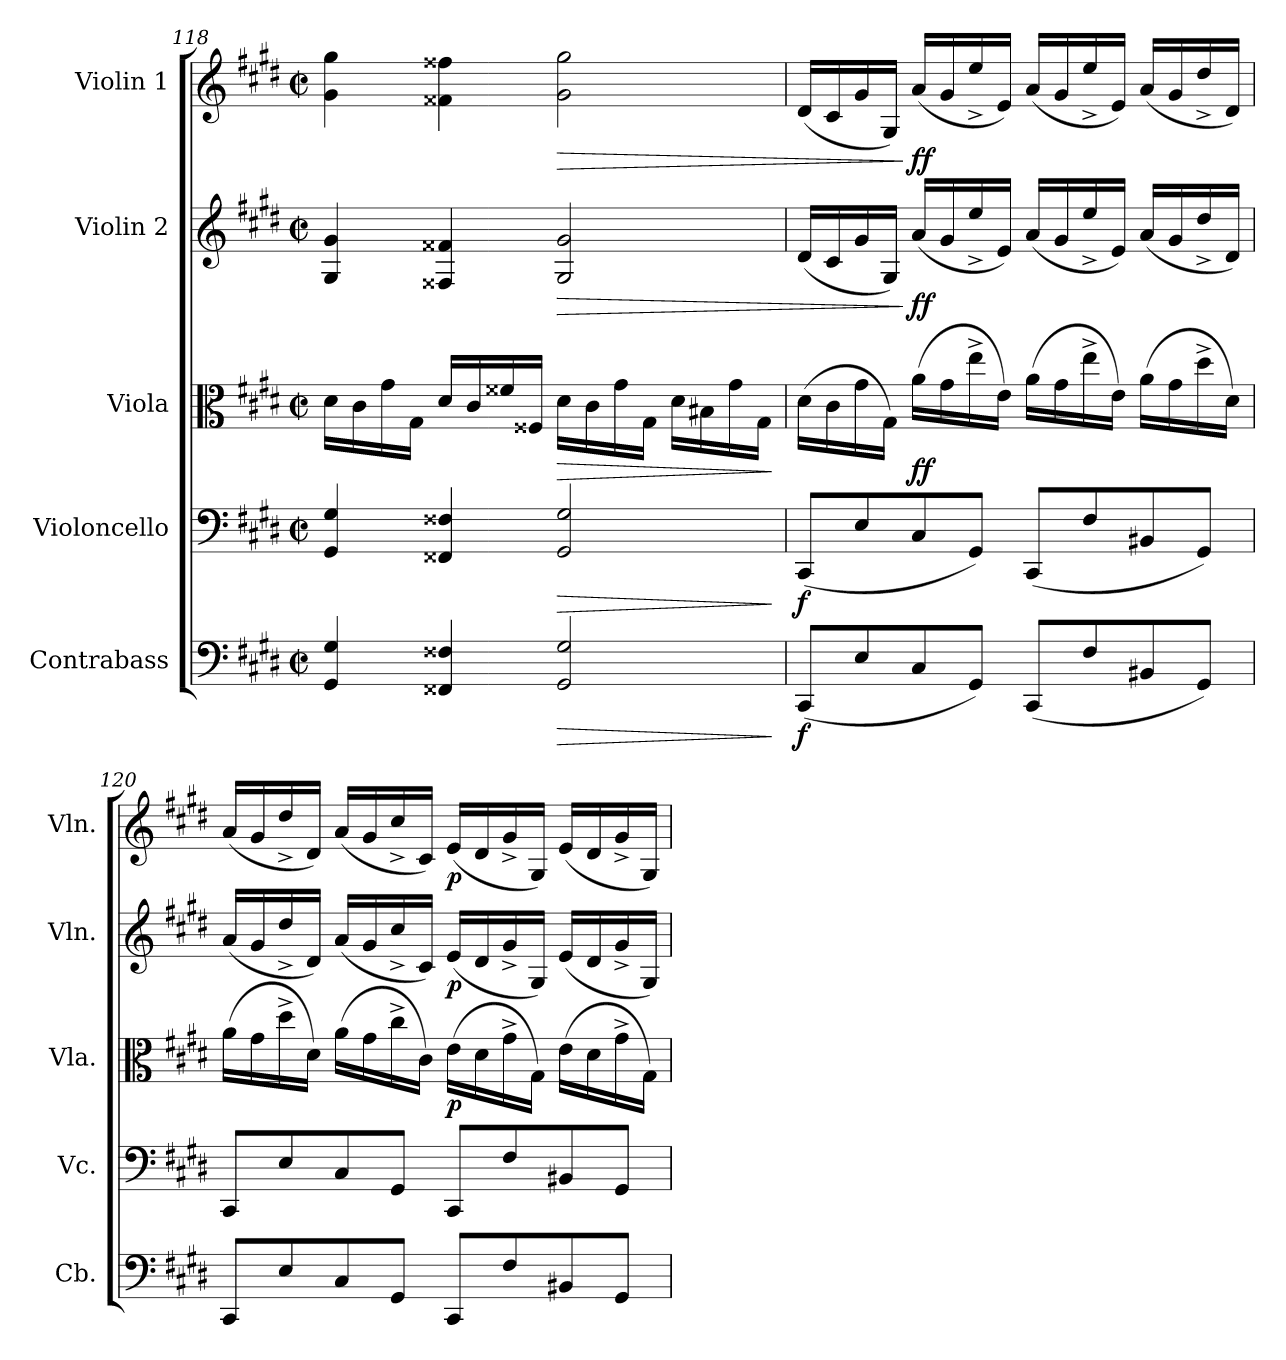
**kern	**dynam	**kern	**dynam	**kern	**dynam	**kern	**dynam	**kern	**dynam
*part5	*part5	*part4	*part4	*part3	*part3	*part2	*part2	*part1	*part1
*staff5	*staff5	*staff4	*staff4	*staff3	*staff3	*staff2	*staff2	*staff1	*staff1
*I"Contrabass	*	*I"Violoncello	*	*I"Viola	*	*I"Violin 2	*	*I"Violin 1	*
*I'Cb.	*	*I'Vc.	*	*I'Vla.	*	*I'Vln.	*	*I'Vln.	*
!!LO:PB:g=z
*clefF4	*	*clefF4	*	*clefC3	*	*clefG2	*	*clefG2	*
*ITrd7c12	*	*	*	*	*	*	*	*	*
*k[f#c#g#d#]	*	*k[f#c#g#d#]	*	*k[f#c#g#d#]	*	*k[f#c#g#d#]	*	*k[f#c#g#d#]	*
*M2/2	*	*M2/2	*	*M2/2	*	*M2/2	*	*M2/2	*
*met(c|)	*	*met(c|)	*	*met(c|)	*	*met(c|)	*	*met(c|)	*
=118	=118	=118	=118	=118	=118	=118	=118	=118	=118
4GGG#/ 4GG#/	.	4GG#/ 4G#/	.	16d#\LL	.	4G#/ 4g#/	.	4g#\ 4gg#\	.
.	.	.	.	16c#\	.	.	.	.	.
.	.	.	.	16g#\	.	.	.	.	.
.	.	.	.	16G#\JJ	.	.	.	.	.
4FFF##X/ 4FF##X/	.	4FF##X/ 4F##X/	.	16d#/LL	.	4F##X/ 4f##X/	.	4f##X\ 4ff##X\	.
.	.	.	.	16c#/	.	.	.	.	.
.	.	.	.	16f##X/	.	.	.	.	.
.	.	.	.	16F##X/JJ	.	.	.	.	.
!	!LO:HP:b	!	!LO:HP:b	!	!LO:HP:b	!	!LO:HP:b	!	!LO:HP:b
2GGG#/ 2GG#/	>	2GG#/ 2G#/	>	16d#\LL	>	2G#/ 2g#/	>	2g#\ 2gg#\	>
.	.	.	.	16c#\	.	.	.	.	.
.	.	.	.	16g#\	.	.	.	.	.
.	.	.	.	16G#\JJ	.	.	.	.	.
.	.	.	.	16d#\LL	.	.	.	.	.
.	.	.	.	16B#X\	.	.	.	.	.
.	.	.	.	16g#\	.	.	.	.	.
.	.	.	.	16G#\JJ	.	.	.	.	.
.	]	.	]	.	]	.	.	.	.
=119	=119	=119	=119	=119	=119	=119	=119	=119	=119
!	!LO:DY:b	!	!LO:DY:b	!	!	!	!	!	!
(8CCC#/L	f	(8CC#/L	f	(16d#\LL	.	(16d#/LL	.	(16d#/LL	.
.	.	.	.	16c#\	.	16c#/	.	16c#/	.
8EE/	.	8E/	.	16g#\	.	16g#/	.	16g#/	.
.	.	.	.	16G#\JJ)	.	16G#/JJ)	.	16G#/JJ)	.
!	!	!	!	!	!LO:DY:b	!	!LO:DY:n=1:b	!	!LO:DY:n=1:b
8CC#/	.	8C#/	.	(16a\LL	ff	(16a/LL	] ff	(16a/LL	] ff
.	.	.	.	16g#\	.	16g#/	.	16g#/	.
8GGG#/J)	.	8GG#/J)	.	16ee^\	.	16ee^/	.	16ee^/	.
.	.	.	.	16e\JJ)	.	16e/JJ)	.	16e/JJ)	.
(8CCC#/L	.	(8CC#/L	.	(16a\LL	.	(16a/LL	.	(16a/LL	.
.	.	.	.	16g#\	.	16g#/	.	16g#/	.
8FF#/	.	8F#/	.	16ee^\	.	16ee^/	.	16ee^/	.
.	.	.	.	16e\JJ)	.	16e/JJ)	.	16e/JJ)	.
8BBB#X/	.	8BB#X/	.	(16a\LL	.	(16a/LL	.	(16a/LL	.
.	.	.	.	16g#\	.	16g#/	.	16g#/	.
8GGG#/J)	.	8GG#/J)	.	16dd#^\	.	16dd#^/	.	16dd#^/	.
.	.	.	.	16d#\JJ)	.	16d#/JJ)	.	16d#/JJ)	.
!!LO:LB:g=z
=120	=120	=120	=120	=120	=120	=120	=120	=120	=120
8CCC#/L	.	8CC#/L	.	(16a\LL	.	(16a/LL	.	(16a/LL	.
.	.	.	.	16g#\	.	16g#/	.	16g#/	.
8EE/	.	8E/	.	16dd#^\	.	16dd#^/	.	16dd#^/	.
.	.	.	.	16d#\JJ)	.	16d#/JJ)	.	16d#/JJ)	.
8CC#/	.	8C#/	.	(16a\LL	.	(16a/LL	.	(16a/LL	.
.	.	.	.	16g#\	.	16g#/	.	16g#/	.
8GGG#/J	.	8GG#/J	.	16cc#^\	.	16cc#^/	.	16cc#^/	.
.	.	.	.	16c#\JJ)	.	16c#/JJ)	.	16c#/JJ)	.
!	!	!	!	!	!LO:DY:b	!	!LO:DY:b	!	!LO:DY:b
8CCC#/L	.	8CC#/L	.	(16e\LL	p	(16e/LL	p	(16e/LL	p
.	.	.	.	16d#\	.	16d#/	.	16d#/	.
8FF#/	.	8F#/	.	16g#^\	.	16g#^/	.	16g#^/	.
.	.	.	.	16G#\JJ)	.	16G#/JJ)	.	16G#/JJ)	.
8BBB#X/	.	8BB#X/	.	(16e\LL	.	(16e/LL	.	(16e/LL	.
.	.	.	.	16d#\	.	16d#/	.	16d#/	.
8GGG#/J	.	8GG#/J	.	16g#^\	.	16g#^/	.	16g#^/	.
.	.	.	.	16G#\JJ)	.	16G#/JJ)	.	16G#/JJ)	.
=	=	=	=	=	=	=	=	=	=
*-	*-	*-	*-	*-	*-	*-	*-	*-	*-
